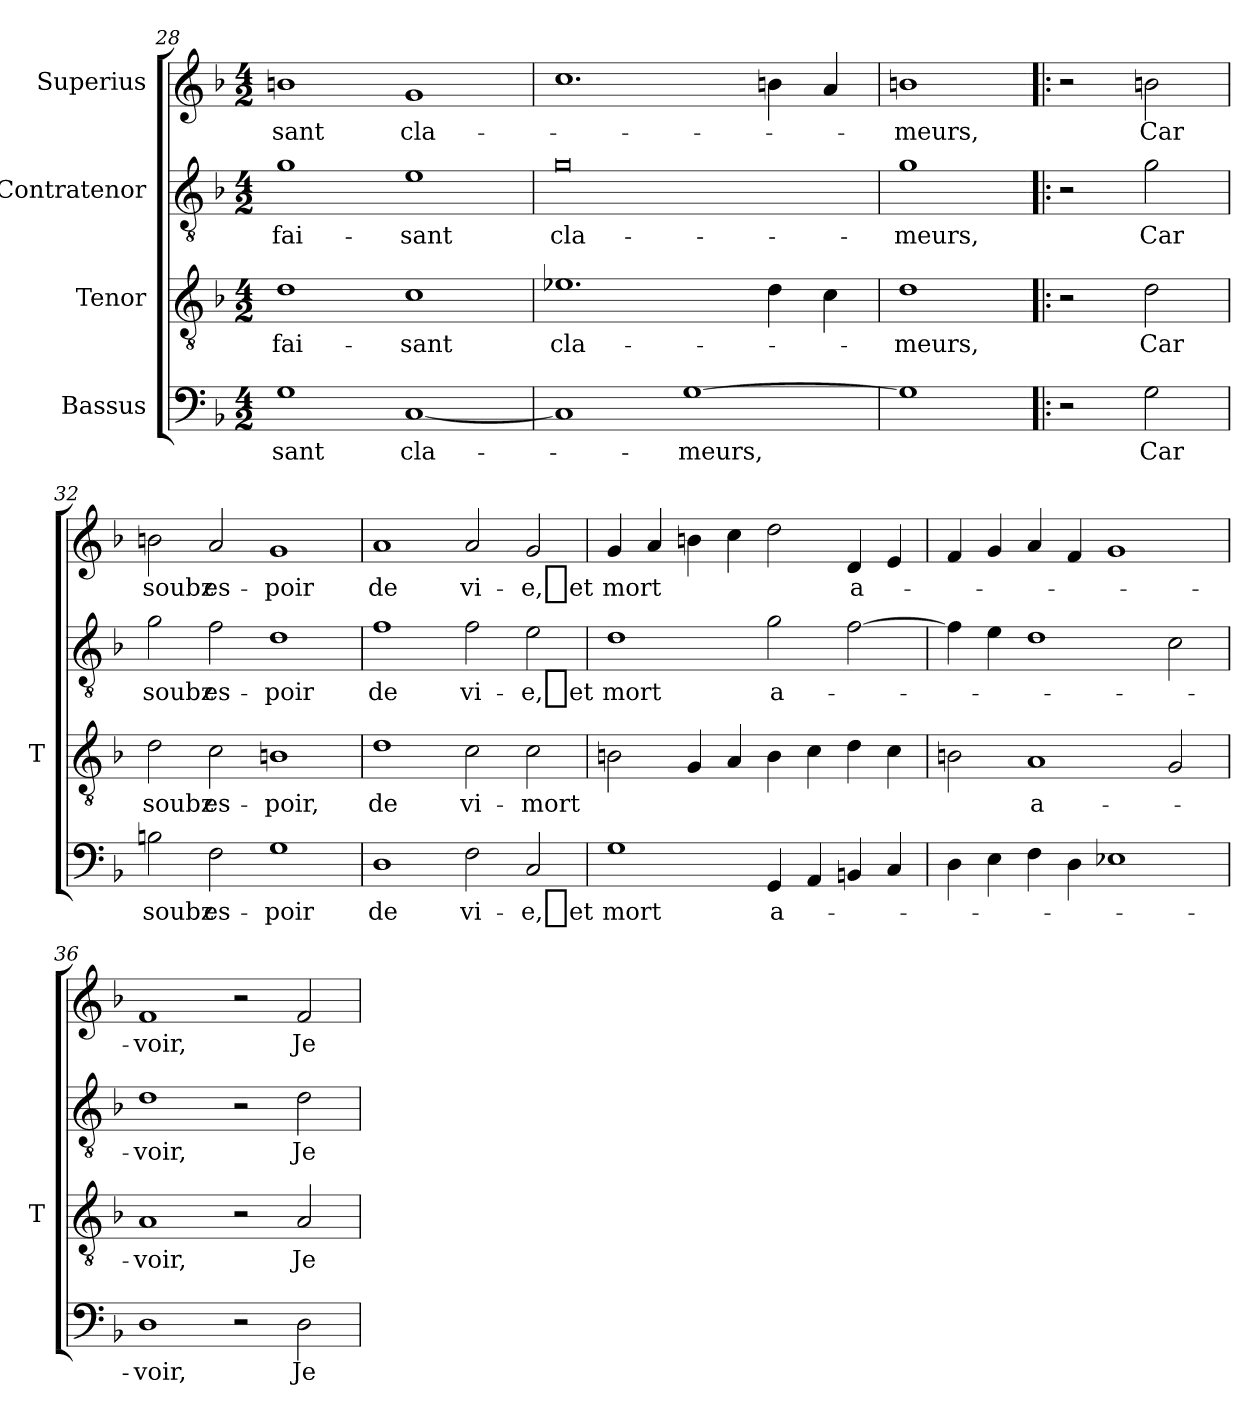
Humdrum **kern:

**kern	**text	**kern	**text	**kern	**text	**kern	**text
*part4	*part4	*part3	*part3	*part2	*part2	*part1	*part1
*staff4	*staff4	*staff3	*staff3	*staff2	*staff2	*staff1	*staff1
*I"Bassus	*	*I"Tenor	*	*I"Contratenor	*	*I"Superius	*
*	*	*I'T	*	*	*	*	*
*clefF4	*	*clefGv2	*	*clefGv2	*	*clefG2	*
*k[b-]	*	*k[b-]	*	*k[b-]	*	*k[b-]	*
*M4/2	*	*M4/2	*	*M4/2	*	*M4/2	*
=28	=28	=28	=28	=28	=28	=28	=28
1G	-sant	1d	fai-	1g	fai-	1bn	-sant
[1C	cla-	1c	-sant	1e	-sant	1g	cla-
=29	=29	=29	=29	=29	=29	=29	=29
1C]	.	1.e-X	cla-	0g	cla-	1.cc	.
[1G	-meurs,	.	.	.	.	.	.
.	.	4d	.	.	.	4bn	.
.	.	4c	.	.	.	4a	.
=30	=30	=30	=30	=30	=30	=30	=30
1G]	.	1d	-meurs,	1g	-meurs,	1bn	-meurs,
=31!|:	=31!|:	=31!|:	=31!|:	=31!|:	=31!|:	=31!|:	=31!|:
2r	.	2r	.	2r	.	2r	.
2G	-Car	2d	-Car	2g	-Car	2bn	-Car
=32	=32	=32	=32	=32	=32	=32	=32
2B	-soubz	2d	-soubz	2g	-soubz	2bn	-soubz
2F	es-	2c	es-	2f	es-	2a	es-
1G	-poir	1B	-poir,	1d	-poir	1g	-poir
=33	=33	=33	=33	=33	=33	=33	=33
1D	-de	1d	-de	1f	-de	1a	-de
2F	vi-	2c	vi-	2f	vi-	2a	vi-
2C	-e,_et	2c	-mort	2e	-e,_et	2g	-e,_et
=34	=34	=34	=34	=34	=34	=34	=34
1G	-mort	2B	.	1d	-mort	4g	-mort
.	.	.	.	.	.	4a	.
.	.	4G	.	.	.	4bn	.
.	.	4A	.	.	.	4cc	.
4GG	a-	4B	.	2g	a-	2dd	.
4AA	.	4c	.	.	.	.	.
4BB	.	4d	.	[2f	.	4d	a-
4C	.	4c	.	.	.	4e	.
=35	=35	=35	=35	=35	=35	=35	=35
4D	.	2B	.	4f]	.	4f	.
4E	.	.	.	4e	.	4g	.
4F	.	1A	a-	1d	.	4a	.
4D	.	.	.	.	.	4f	.
1E-X	.	.	.	.	.	1g	.
.	.	2G	.	2c	.	.	.
=36	=36	=36	=36	=36	=36	=36	=36
1D	-voir,	1A	-voir,	1d	-voir,	1f	-voir,
2r	.	2r	.	2r	.	2r	.
2D	-Je	2A	-Je	2d	-Je	2f	-Je
=	=	=	=	=	=	=	=
*-	*-	*-	*-	*-	*-	*-	*-
